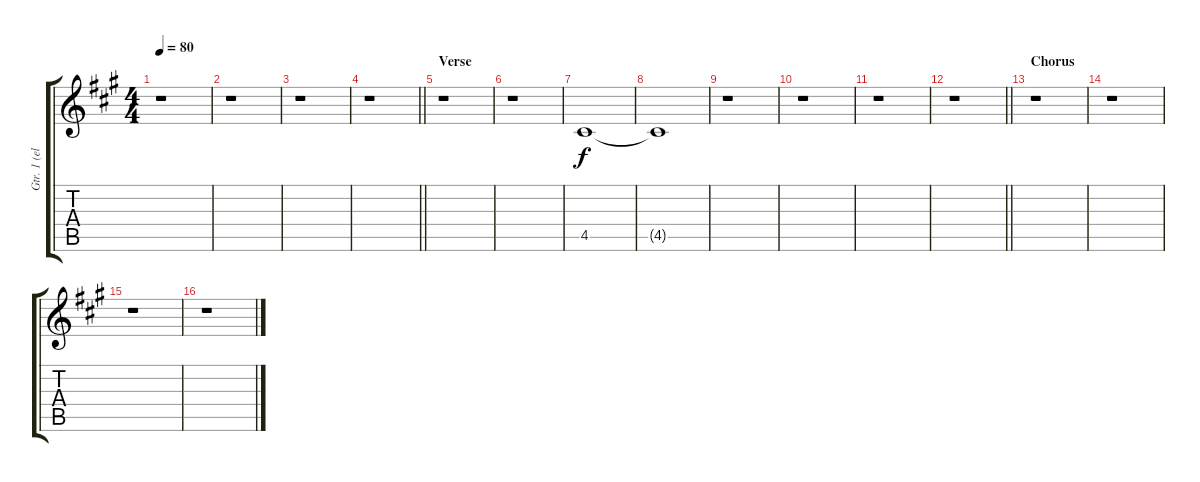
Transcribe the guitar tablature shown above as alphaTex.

\track ("Gtr. 1 (elec.)" "Gtr. 1 (el") {instrument distortionguitar}
\staff {score tabs}
\tuning (E4 B3 G3 D3 A2 E2) {hide}
\ts (4 4)
\tempo 80
\clef g2
\ks f#minor
r.1{dy f} |
r.1 |
r.1 |
\barLineRight lightlight
r.1 |
\section ("" "Verse")
r.1 |
r.1 |
4.5.1 |
4.5{t}.1 |
r.1 |
r.1 |
r.1 |
\barLineRight lightlight
r.1 |
\section ("" "Chorus")
r.1 |
r.1 |
r.1 |
r.1
